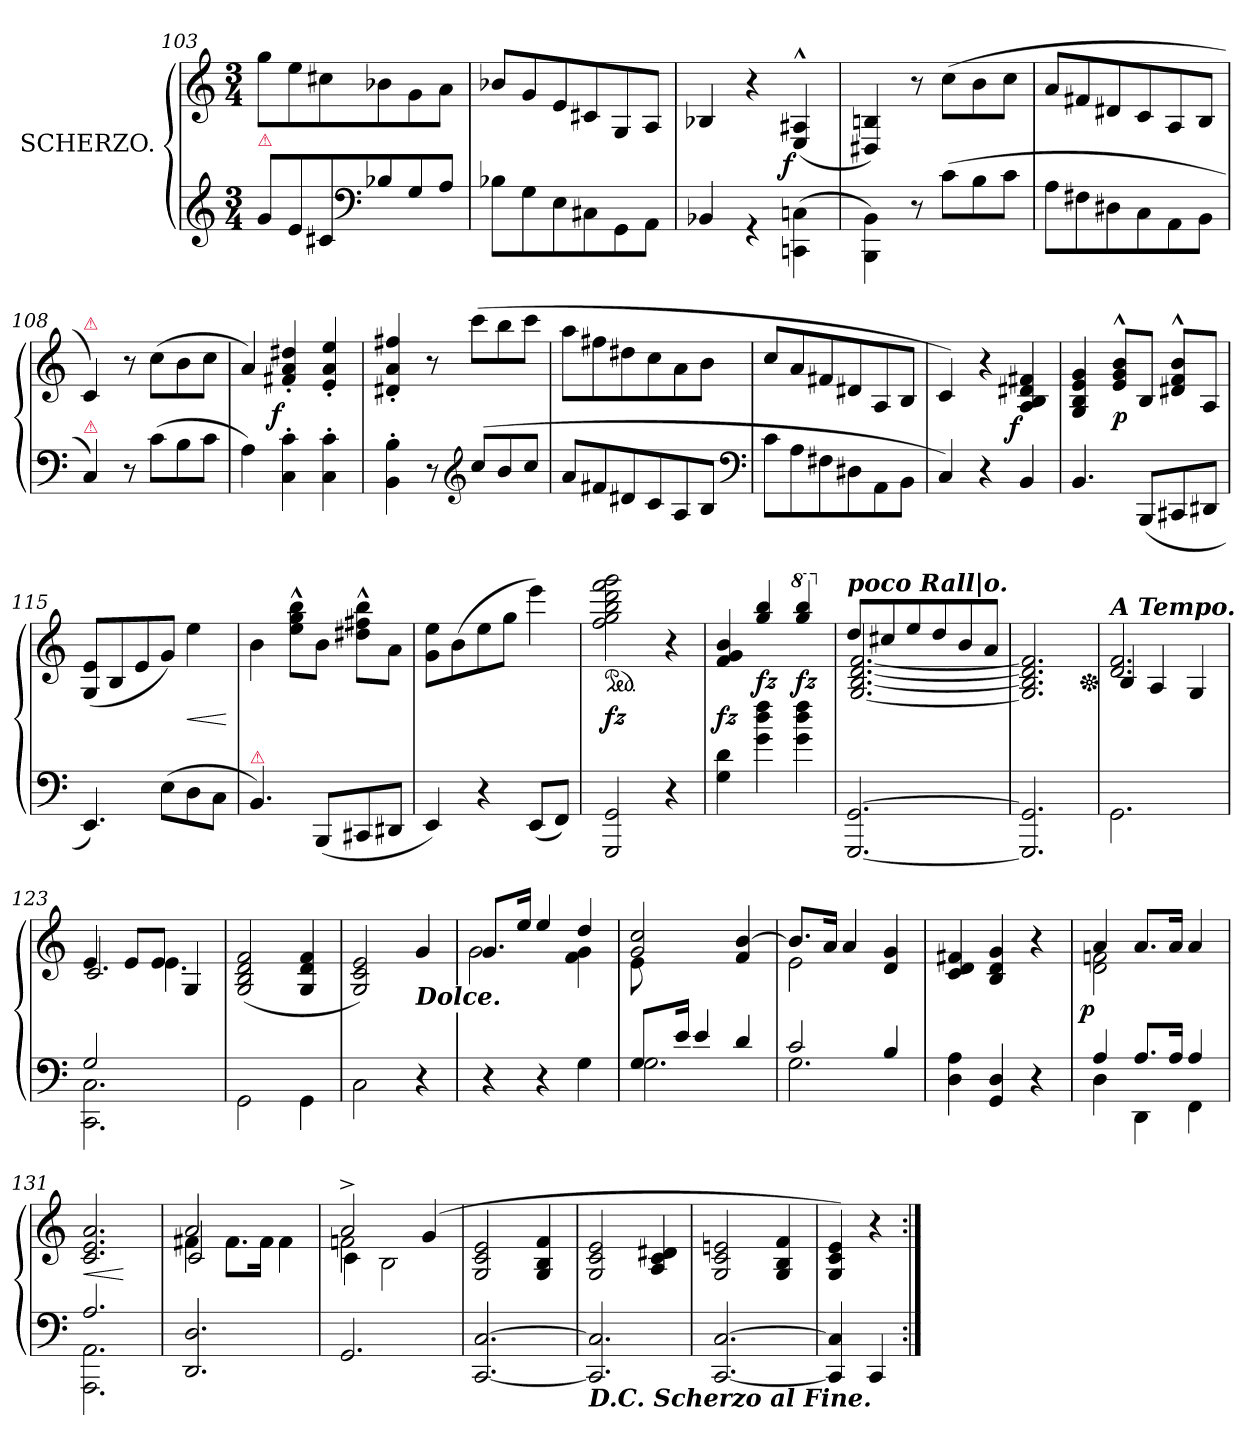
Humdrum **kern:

**kern	**kern	**dynam
*part1	*part1	*part1
*staff2	*staff1	*staff1/2
*I"SCHERZO.	*	*
*clefG2	*clefG2	*
*k[]	*k[]	*
*M3/4	*M3/4	*
=103	=103	=103
!LO:TX:a:color=crimson:t=⚠	!	!
8g/L	8ggL	.
8e/	8ee	.
8c#X/	8cc#X	.
*clefF4	*	*
8B-X\	8b-X	.
8G\	8g	.
8A\J	8aJ	.
=104	=104	=104
8B-XL	8b-XL	.
8G	8g	.
8E	8e	.
8C#X	8c#X	.
8GG	8G	.
8AAJ	8AJ	.
=105	=105	=105
4BB-X/	4B-X/	.
4rGG	4r	.
!	!	!LO:DY:rj
(<4CCn\ 4Cn\	(>4E^^>/ 4A#X^^>/	f
=106	=106	=106
4BBB\ 4BB\)	4D#X/ 4Bn/)	.
8r	8r	.
(>8cL	(>8ccL	.
8B	8b	.
8cJ	8ccJ	.
=107	=107	=107
8AL	8aL	.
8F#X	8f#X	.
8D#X	8d#X	.
8C	8c	.
8AA	8A	.
8BBJ	8BJ	.
=108	=108	=108
!	!LO:TX:a:color=crimson:t=⚠	!
!LO:TX:a:color=crimson:t=⚠	!	!
4C/)	4c)	.
8r	8r	.
(8cL	(8ccL	.
8B	8b	.
8cJ	8ccJ	.
=109	=109	=109
4A)	4a/)	.
!	!	!LO:DY:rj
4C'>\ 4c'>\	4f#X'< 4a'< 4dd#X'<	f
4C'>\ 4c'>\	4e' 4a' 4ee'	.
=110	=110	=110
4BB'>\ 4B'>\	4d#X'< 4a'< 4ff#X'<	.
8r	8r	.
*clefG2	*	*
(>8cc/L	(8cccL	.
8b	8bb	.
8ccJ	8cccJ	.
=111	=111	=111
8a/L	8aaL	.
8f#X	8ff#X	.
8d#X	8dd#X	.
8c	8cc	.
8A	8a	.
8BJ	8bJ	.
*clefF4	*	*
=112	=112	=112
8cL	8ccL	.
8A	8a	.
8F#X	8f#X	.
8D#X	8d#X	.
8AA	8A	.
8BBJ	8BJ	.
=113	=113	=113
4C/)	4c)	.
4r	4r	.
!	!	!LO:DY:rj
4BB/	4A 4B 4d#X 4f#X	f
=114	=114	=114
4.BB/	4G 4B 4e 4g	.
.	8e^^> 8g^^> 8b^^>L	p
(<8BBB/L	8BJ	.
8CC#X/	8d#X^^> 8f^^> 8b^^>L	.
8DD#X/J	8AJ	.
=115	=115	=115
4.EE/)	(<8G 8eL	.
.	8B	.
.	8e	.
(8EL	8gJ)	.
8D	4ee	<
8CJ	.	.
.	.	[
=116	=116	=116
!LO:TX:a:color=crimson:t=⚠	!	!
4.BB/)	4b\	.
.	8ee^^> 8gg^^> 8bb^^>L	.
(8BBBL	8bJ	.
8CC#X	8dd#X^^> 8ff#X^^> 8bb^^>L	.
8DD#XJ	8aJ	.
=117	=117	=117
4EE)	8g 8eeL	.
.	(>8b	.
4r	8ee	.
.	8ggJ	.
(8EEL	4eee)	.
8FFJ)	.	.
=118	=118	=118
!	!LO:TX:a:color=crimson:t=⚠	!
*	*ped	*
2GGG 2GG	2ff 2gg 2bb 2ddd 2fff 2ggg	fz
4r	4r	.
=119	=119	=119
4G 4d	4f 4g 4b	fz
4g\ 4dd\ 4ff\	4gg/ 4bb/	fz
*	*8va	*
4g\ 4dd\ 4ff\	4ggg/ 4bbb/	fz
=120	=120	=120
*	*X8va	*
*	*^	*
!	!LO:TX:a:Bi:t=poco Rall|o.	!	!
[2.GGG/ [2.GG/	8dd!L	[2.G/ [2.B/ [2.d/ [2.f/	.
.	8cc#X!	.	.
.	8ee!	.	.
.	8dd!	.	.
.	8b!	.	.
.	8a!J	.	.
*	*v	*v	*
=121	=121	=121
2.GGG]/ 2.GG]/	2.G] 2.B] 2.d] 2.f]	.
*	*Xped	*
=122	=122	=122
*	*^	*
!	!LO:TX:a:Bi:t=A Tempo.	!	!
2.GG\	2.d 2.f	4B/	.
.	.	4A/	.
.	.	4G/	.
=123	=123	=123	=123
*^	*	*^	*
2G/	2.CC\ 2.C\	4e	4.rFyy	2.c	.
.	.	8eL	.	.	.
.	.	8eJ	4.e\	.	.
4ryy	.	4G/	.	.	.
*v	*v	*	*	*	*
*	*v	*v	*v	*
=124	=124	=124
2GG\	(>2G/ 2B/ 2d/ 2f/	.
4GG\	4G/ 4d/ 4f/	.
=125	=125	=125
2C\	2G/ 2c/ 2e/)	.
!	!LO:TX:b:Bi:t=Dolce.	!
4r	4g	.
=126	=126	=126
*	*^	*
4r	8.gL	2g	.
.	16eeJk	.	.
4r	4ee	.	.
4G	4dd	4f 4g	.
=127	=127	=127	=127
*^	*	*	*
8.GL	2.G	2g 2cc	8e	.
.	.	.	8reyy	.
16eJk	.	.	.	.
4e	.	.	2reyy	.
4d	.	4f [4b	.	.
=128	=128	=128	=128	=128
2c	2.G	8.bL]	2e	.
.	.	16aJk	.	.
.	.	4a	.	.
4B	.	4d 4g	4rcyy	.
*v	*v	*	*	*
*	*v	*v	*
=129	=129	=129
4D 4A	4c 4d 4f#X	.
4GG/ 4D/	4B 4d 4g	.
4r	4r	.
=130	=130	=130
*^	*^	*
!	!	!	!	!LO:DY:rj
4A/	4D	4a	2d 2fn	p
8.A/L	4DD\	8.aL	.	.
16AJk	.	16aJk	.	.
4A/	4FF\	4a	4rDyy	.
*	*	*v	*v	*
=131	=131	=131	=131
2.A	2.AAA\ 2.AA\	2.c 2.e 2.a	<
*v	*v	*	*
.	.	[
=132	=132	=132
*	*^	*
*	*	*^	*
2.DD/ 2.D/	2a	4f#X\	2c	.
.	.	8.f#L	.	.
.	.	16f#Jk	.	.
.	4raayy	4f#\	4ryy	.
=133	=133	=133	=133	=133
2.GG/	2a^>/	2fn\	4c\	.
.	.	.	2B\	.
.	(>4g	4ryy	.	.
*	*v	*v	*v	*
=134	=134	=134
[2.CC/ [2.C/	2G 2c 2e	.
.	4G 4B 4f	.
=135	=135	=135
!LO:TX:b:Bi:t=D.C. Scherzo al Fine.	!	!
2.CC]/ 2.C]/	2G 2c 2e	.
.	4A 4c 4d#X	.
=136	=136	=136
[2.CC/ [2.C/	2G 2c 2en	.
.	4G 4B 4f	.
=137	=137	=137
4CC]/ 4C]/	4G 4c 4e)	.
4CC/	4r	.
=:|!	=:|!	=:|!
*-	*-	*-
